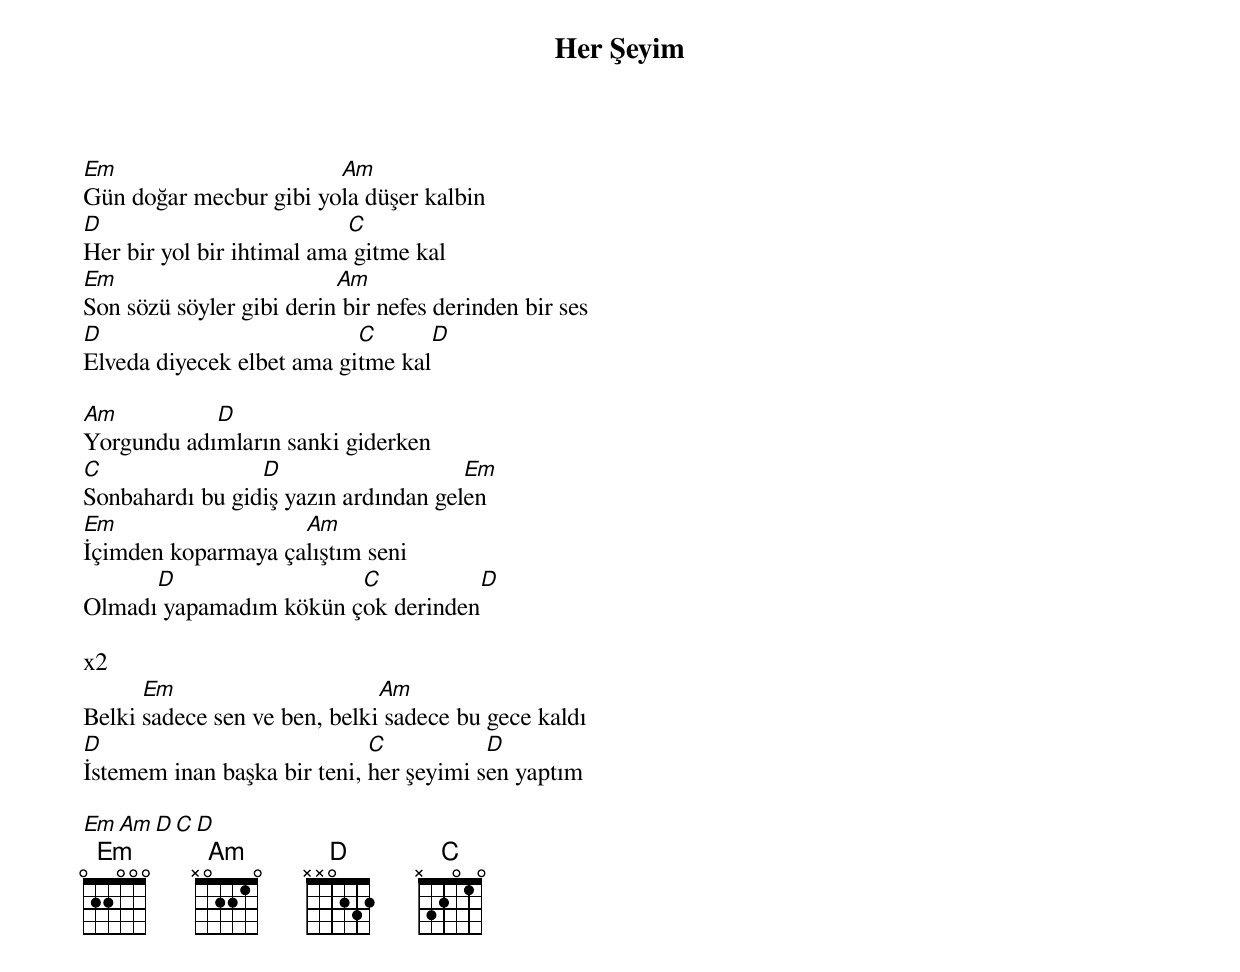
{title: Her Şeyim}
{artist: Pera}

Em                      Am
Gün doğar mecbur gibi yola düşer kalbin
D                          C
Her bir yol bir ihtimal ama gitme kal
Em                        Am
Son sözü söyler gibi derin bir nefes derinden bir ses
D                          C       D
Elveda diyecek elbet ama gitme kal

Am          D
Yorgundu adımların sanki giderken
C                D                    Em
Sonbahardı bu gidiş yazın ardından gelen
Em                  Am
İçimden koparmaya çalıştım seni
      D                 C             D
Olmadı yapamadım kökün çok derinden

x2
      Em                      Am
Belki sadece sen ve ben, belki sadece bu gece kaldı
D                            C           D
İstemem inan başka bir teni, her şeyimi sen yaptım

Em Am D C D
